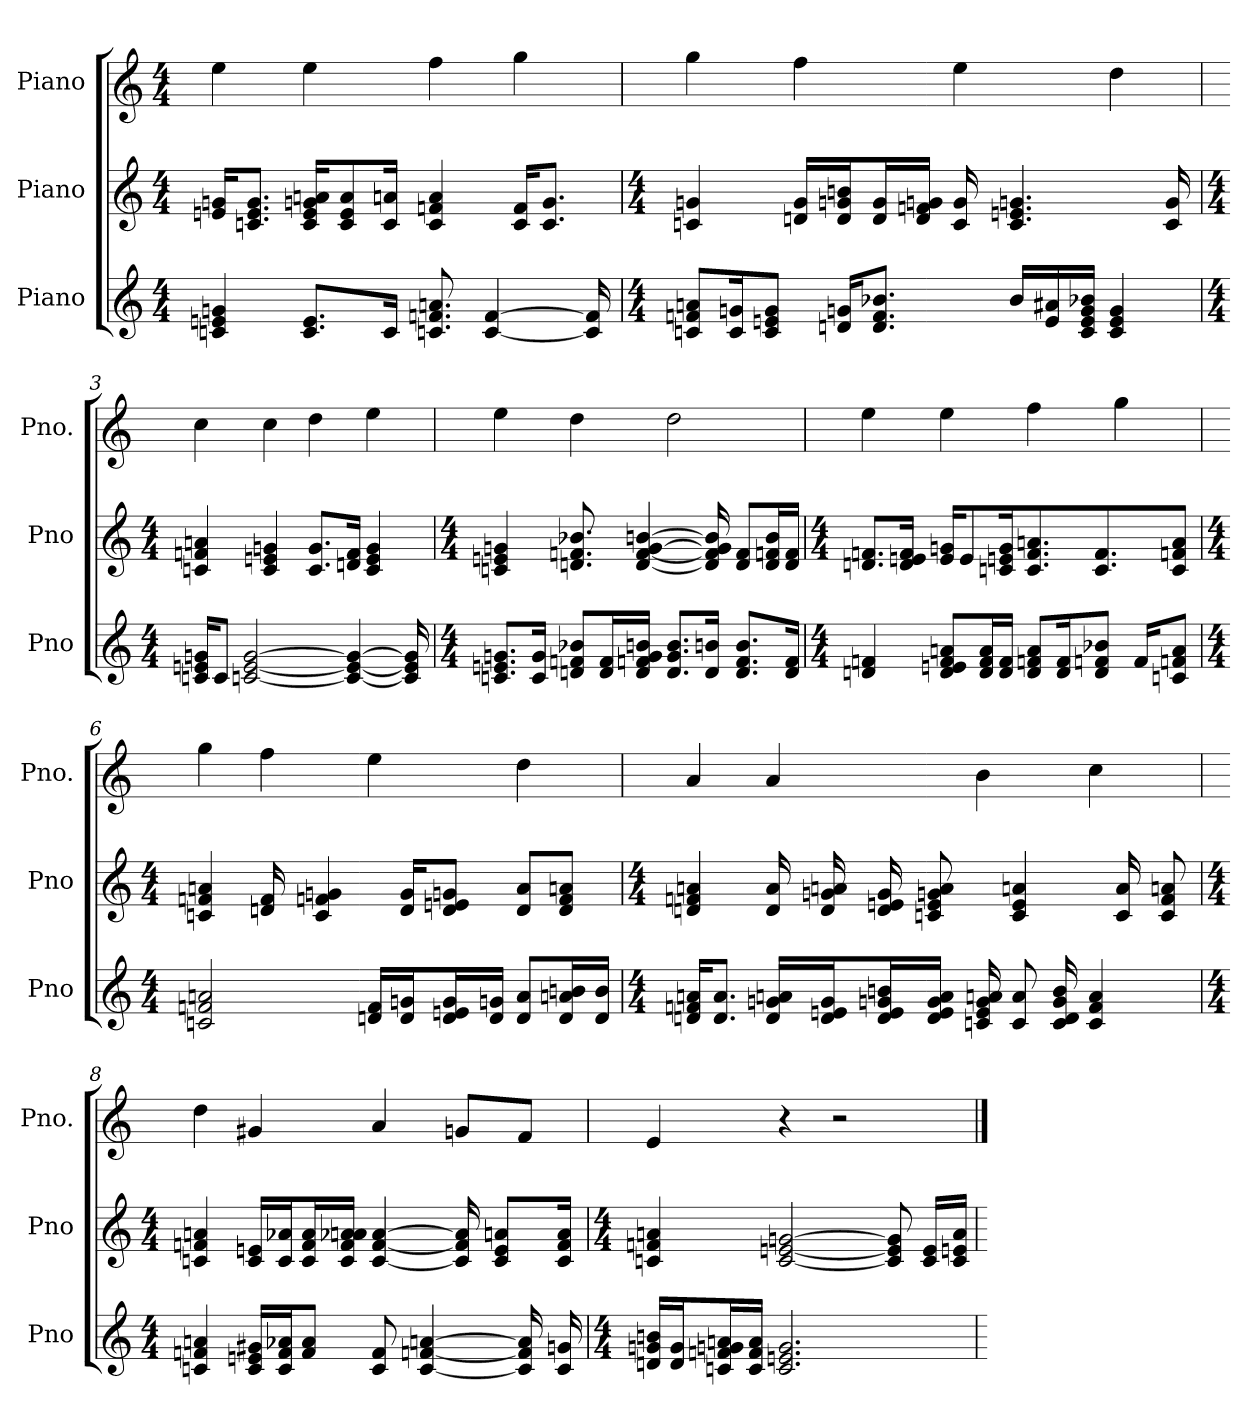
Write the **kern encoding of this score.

**kern	**kern	**kern
*part3	*part2	*part1
*staff3	*staff2	*staff1
*I"Piano	*I"Piano	*I"Piano
*I'Pno	*I'Pno	*I'Pno.
*	*	*clefG2
*	*	*k[]
*M4/4	*M4/4	*M4/4
=1	=1	=1
4cn 4en 4gn	16en 16gnKL	4ee\
.	8.cn 8.e 8.gJ	.
8.c 8.eL	16c 16e 16gn 16anKL	4ee\
.	8c 8e 8a	.
16cJk	16c 16anJk	.
8.cn 8.fn 8.an	4c 4fn 4a	4ff\
[4c [4f	.	.
.	16c 16fKL	4gg\
.	8.c 8.gJ	.
16c] 16f]	.	.
=2	=2	=2
*M4/4	*M4/4	*
8cn 8fn 8anL	4cn 4gn	4gg\
16c 16gnK	.	.
8c 8en 8gJ	.	.
.	16dn 16gLL	4ff\
16dn 16gnKL	16d 16gn 16bnJ	.
8.d 8.f 8.b-XJ	16d 16gL	.
.	16d 16fn 16gnJJ	.
.	16c 16g	4ee\
16b-LL	4.c 4.en 4.gn	.
16e 16a#X	.	.
16c 16e 16g 16b-XJJ	.	.
4c 4e 4g	.	4dd\
.	16c 16g	.
=3	=3	=3
*M4/4	*M4/4	*
16cn 16en 16gnKL	4cn 4fn 4an	4cc\
8cJ	.	.
[2cn [2e [2g	.	.
.	4c 4en 4gn	4cc\
.	8.c 8.gL	4dd\
4c_ 4e_ 4g_	16dn 16fJk	.
.	4c 4e 4g	4ee\
16c] 16e] 16g]	.	.
=4	=4	=4
*M4/4	*M4/4	*
8.cn 8.en 8.gnL	4cn 4en 4gn	4ee\
16c 16gJk	.	.
8dn 8fn 8b-XL	8.dn 8.fn 8.b-X	4dd\
16d 16fL	.	.
16d 16fn 16g 16bnJJ	[4d [4f [4g [4bn	.
8.d 8.g 8.bL	.	2dd\
16d 16bnJk	16d] 16f] 16g] 16b]	.
8.d 8.f 8.bL	8d 8fL	.
.	16d 16fn 16bL	.
16d 16fJk	16d 16fJJ	.
=5	=5	=5
*M4/4	*M4/4	*
4dn 4fn	8.dn 8.fnL	4ee\
.	16d 16en 16fJk	.
8d 8en 8f 8anL	16e 16gnLL	4ee\
.	8e	.
16d 16f 16aL	.	.
16d 16fJJ	16cn 16en 16gJk	.
8d 8fn 8aL	8.c 8.f 8.anL	4ff\
16d 16fK	.	.
8d 8fn 8b-XJ	8.c 8.fJ	.
.	.	4gg\
16fKL	.	.
8cn 8fn 8aJ	8c 8fn 8aJ	.
=6	=6	=6
*M4/4	*M4/4	*
2cn 2fn 2an	4cn 4fn 4an	4gg\
.	16dn 16f	4ff\
.	4c 4fn 4gn	.
16dn 16fLL	.	4ee\
16d 16gnJ	16d 16gKL	.
16d 16en 16gL	8d 8en 8gnJ	.
16d 16gnJJ	.	.
8d 8aL	8d 8aL	4dd\
16d 16an 16bnL	8d 8f 8anJ	.
16d 16bJJ	.	.
=7	=7	=7
*M4/4	*M4/4	*
16dn 16fn 16anKL	4dn 4fn 4an	4a/
8.d 8.aJ	.	.
16d 16gn 16anLL	16d 16aLL	4a/
16d 16en 16gJ	16d 16gn 16anJ	.
16d 16e 16gn 16bnL	16d 16en 16gL	.
16d 16e 16g 16aJJ	8cn 8e 8gn 8aJ	.
16cn 16e 16g 16anLL	.	4b\
8c 8a	4c 4e 4an	.
16c 16d 16g 16bJk	.	.
4c 4f 4a	.	4cc\
.	16c 16aKL	.
.	8c 8f 8anJ	.
=8	=8	=8
*M4/4	*M4/4	*
4cn 4fn 4an	4cn 4fn 4an	4dd\
16c 16en 16g#XLL	16c 16enLL	4g#X/
16c 16f 16a-XJ	16c 16a-XJ	.
8f 8a-J	16c 16f 16a-L	.
.	16c 16f 16a-X 16anJJ	.
8c 8f	[4c [4f [4a	4a/
[4c [4fn [4an	.	.
.	16c] 16f] 16a]	8gn/L
.	8c 8e 8anL	.
16c] 16f] 16a]	.	8f/J
16c 16gn	16c 16f 16aJk	.
=9	=9	=9
*M4/4	*M4/4	*
16dn 16gn 16bnLL	4cn 4fn 4an	4e/
16d 16gJ	.	.
16cn 16fn 16gn 16anL	.	.
16c 16f 16aJJ	.	.
2.c 2.en 2.g	[2c [2en [2gn	4r
.	.	2r
.	8c] 8e] 8g]	.
.	16c 16eLL	.
.	16c 16en 16aJJ	.
=	=	==
*-	*-	*-
